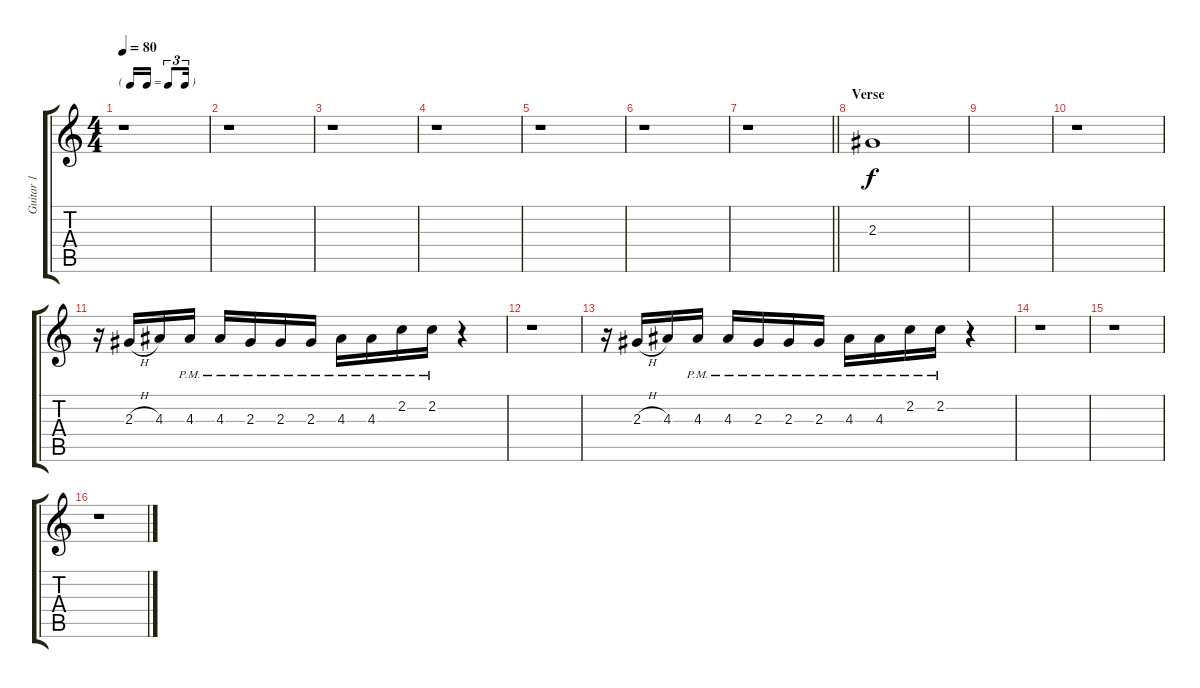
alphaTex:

\track ("Guitar 1" "Guitar 1") {instrument electricguitarclean}
\staff {score tabs}
\tuning (Eb4 Bb3 Gb3 Db3 Ab2 Eb2) {hide}
\ts (4 4)
\tf triplet16th
\tempo 80
\clef g2
\ks c
r.1{dy f} |
r.1 |
r.1 |
r.1 |
r.1 |
r.1 |
\barLineRight lightlight
r.1 |
\section ("" "Verse")
2.3.1 |
|
r.1 |
r.16 2.3{h}.16 4.3.16 4.3{pm}.16 4.3{pm}.16 2.3{pm}.16 2.3{pm}.16 2.3{pm}.16 4.3{pm}.16 4.3{pm}.16 2.2{pm}.16 2.2{pm}.16 r.4 |
r.1 |
r.16 2.3{h}.16 4.3.16 4.3{pm}.16 4.3{pm}.16 2.3{pm}.16 2.3{pm}.16 2.3{pm}.16 4.3{pm}.16 4.3{pm}.16 2.2{pm}.16 2.2{pm}.16 r.4 |
r.1 |
r.1 |
r.1
